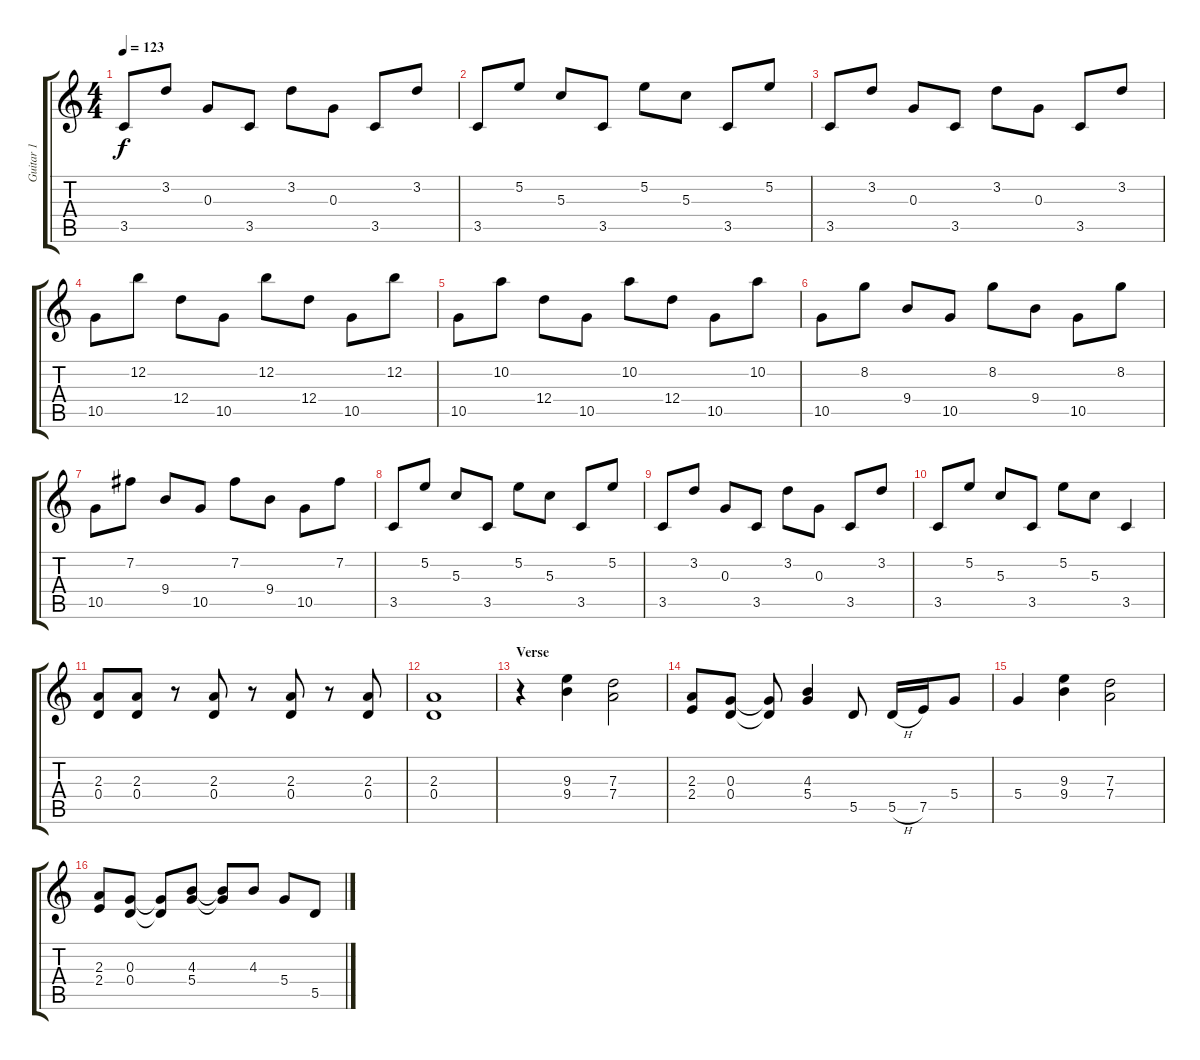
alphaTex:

\track ("Guitar 1" "Guitar 1") {instrument overdrivenguitar}
\staff {score tabs}
\tuning (E4 B3 G3 D3 A2 E2) {hide}
\ts (4 4)
\tempo 123
\clef g2
\ks c
3.5.8{dy f} 3.2.8 0.3.8 3.5.8 3.2.8 0.3.8 3.5.8 3.2.8 |
3.5.8 5.2.8 5.3.8 3.5.8 5.2.8 5.3.8 3.5.8 5.2.8 |
3.5.8 3.2.8 0.3.8 3.5.8 3.2.8 0.3.8 3.5.8 3.2.8 |
10.5.8 12.2.8 12.4.8 10.5.8 12.2.8 12.4.8 10.5.8 12.2.8 |
10.5.8 10.2.8 12.4.8 10.5.8 10.2.8 12.4.8 10.5.8 10.2.8 |
10.5.8 8.2.8 9.4.8 10.5.8 8.2.8 9.4.8 10.5.8 8.2.8 |
10.5.8 7.2.8 9.4.8 10.5.8 7.2.8 9.4.8 10.5.8 7.2.8 |
3.5.8 5.2.8 5.3.8 3.5.8 5.2.8 5.3.8 3.5.8 5.2.8 |
3.5.8 3.2.8 0.3.8 3.5.8 3.2.8 0.3.8 3.5.8 3.2.8 |
3.5.8 5.2.8 5.3.8 3.5.8 5.2.8 5.3.8 3.5.4 |
(2.3 0.4).8 (2.3 0.4).8 r.8 (2.3 0.4).8 r.8 (2.3 0.4).8 r.8 (2.3 0.4).8 |
(2.3 0.4).1 |
\section ("" "Verse")
r.4 (9.3 9.4).4 (7.3 7.4).2 |
(2.3 2.4).8 (0.3 0.4).8 (0.3{t} 0.4{t}).8 (4.3 5.4).4 5.5.8 5.5{h}.16 7.5.16 5.4.8 |
5.4.4 (9.3 9.4).4 (7.3 7.4).2 |
(2.3 2.4).8 (0.3 0.4).8 (0.3{t} 0.4{t}).8 (4.3 5.4).8 (4.3{t} 5.4{t}).8 4.3.8 5.4.8 5.5.8
